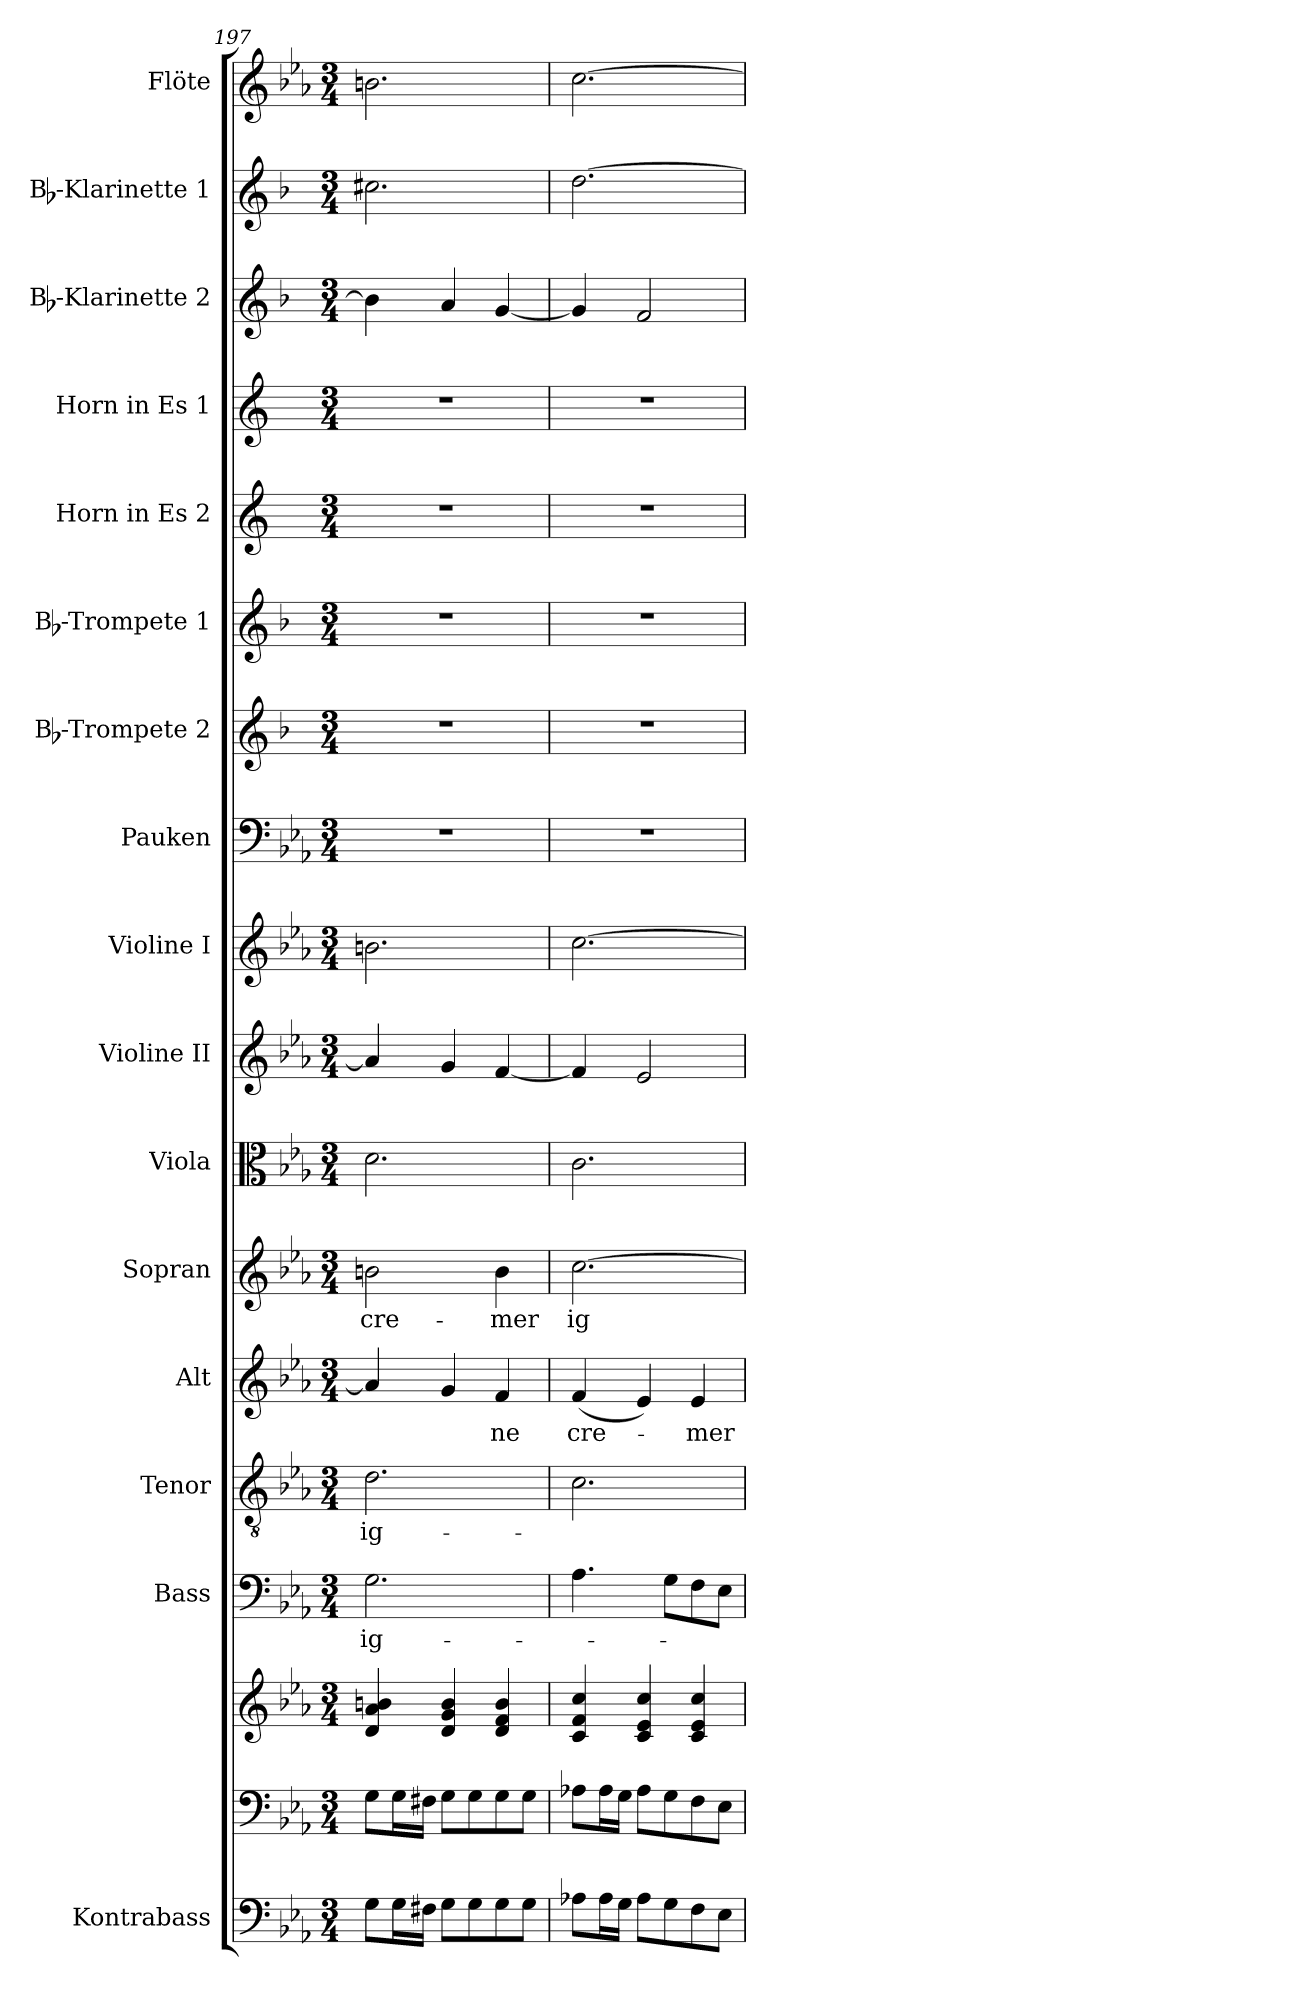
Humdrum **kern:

**kern	**kern	**kern	**kern	**text	**kern	**text	**kern	**text	**kern	**text	**kern	**kern	**kern	**kern	**kern	**kern	**kern	**kern	**kern	**kern	**kern
*part17	*part16	*part16	*part15	*part15	*part14	*part14	*part13	*part13	*part12	*part12	*part11	*part10	*part9	*part8	*part7	*part6	*part5	*part4	*part3	*part2	*part1
*staff18	*staff17	*staff16	*staff15	*staff15	*staff14	*staff14	*staff13	*staff13	*staff12	*staff12	*staff11	*staff10	*staff9	*staff8	*staff7	*staff6	*staff5	*staff4	*staff3	*staff2	*staff1
*I"Kontrabass	*	*	*I"Bass	*	*I"Tenor	*	*I"Alt	*	*I"Sopran	*	*I"Viola	*I"Violine II	*I"Violine I	*I"Pauken	*I"Bb-Trompete 2	*I"Bb-Trompete 1	*I"Horn in Es 2	*I"Horn in Es 1	*I"Bb-Klarinette 2	*I"Bb-Klarinette 1	*I"Flöte
*I'Kb.	*	*	*I'B.	*	*I'T.	*	*I'A.	*	*I'S.	*	*I'Vla.	*I'Vl. II	*I'Vl. I	*I'Pk.	*I'Bb Trp. 2	*I'Bb Trp. 1	*	*	*I'Bb Kl. 2	*I'Bb Kl. 1	*I'Fl.
*clefF4	*clefF4	*clefG2	*clefF4	*	*clefGv2	*	*clefG2	*	*clefG2	*	*clefC3	*clefG2	*clefG2	*clefF4	*clefG2	*clefG2	*clefG2	*clefG2	*clefG2	*clefG2	*clefG2
*ITrd7c12	*	*	*	*	*	*	*	*	*	*	*	*	*	*	*ITrd1c2	*ITrd1c2	*ITrd5c9	*ITrd5c9	*ITrd1c2	*ITrd1c2	*
*k[b-e-a-]	*k[b-e-a-]	*k[b-e-a-]	*k[b-e-a-]	*	*k[b-e-a-]	*	*k[b-e-a-]	*	*k[b-e-a-]	*	*k[b-e-a-]	*k[b-e-a-]	*k[b-e-a-]	*k[b-e-a-]	*k[b-e-a-]	*k[b-e-a-]	*k[b-e-a-]	*k[b-e-a-]	*k[b-e-a-]	*k[b-e-a-]	*k[b-e-a-]
*E-:	*E-:	*E-:	*E-:	*	*E-:	*	*E-:	*	*E-:	*	*E-:	*E-:	*E-:	*E-:	*E-:	*E-:	*E-:	*E-:	*E-:	*E-:	*E-:
*M3/4	*M3/4	*M3/4	*M3/4	*	*M3/4	*	*M3/4	*	*M3/4	*	*M3/4	*M3/4	*M3/4	*M3/4	*M3/4	*M3/4	*M3/4	*M3/4	*M3/4	*M3/4	*M3/4
=197	=197	=197	=197	=197	=197	=197	=197	=197	=197	=197	=197	=197	=197	=197	=197	=197	=197	=197	=197	=197	=197
!	!	!	!	!LO:LY:b	!	!LO:LY:b	!	!	!	!LO:LY:b	!	!	!	!	!	!	!	!	!	!	!
8GG\L	8G\L	4d/ 4a-/ 4bn/	2.G\	ig-	2.d\	ig-	4a-/]	.	2bn\	cre-	2.d\	4a-/]	2.bn\	2.r	2.r	2.r	2.r	2.r	4a-\]	2.bn\	2.bn\
16GG\L	16G\L	.	.	.	.	.	.	.	.	.	.	.	.	.	.	.	.	.	.	.	.
16FF#X\JJ	16F#X\JJ	.	.	.	.	.	.	.	.	.	.	.	.	.	.	.	.	.	.	.	.
8GG\L	8G\L	4d/ 4g/ 4b/	.	.	.	.	4g/	.	.	.	.	4g/	.	.	.	.	.	.	4g/	.	.
8GG\	8G\	.	.	.	.	.	.	.	.	.	.	.	.	.	.	.	.	.	.	.	.
!	!	!	!	!	!	!	!	!LO:LY:b	!	!LO:LY:b	!	!	!	!	!	!	!	!	!	!	!
8GG\	8G\	4d/ 4f/ 4b/	.	.	.	.	4f/	-ne	4b\	-mer	.	[4f/	.	.	.	.	.	.	[4f/	.	.
8GG\J	8G\J	.	.	.	.	.	.	.	.	.	.	.	.	.	.	.	.	.	.	.	.
=198	=198	=198	=198	=198	=198	=198	=198	=198	=198	=198	=198	=198	=198	=198	=198	=198	=198	=198	=198	=198	=198
!	!	!	!	!	!	!	!	!LO:LY:b	!	!LO:LY:b	!	!	!	!	!	!	!	!	!	!	!
8AA-X\L	8A-X\L	4c/ 4f/ 4cc/	4.A-\	.	2.c\	.	(<4f/	cre-	[2.cc\	ig-	2.c\	4f/]	[2.cc\	2.r	2.r	2.r	2.r	2.r	4f/]	[2.cc\	[2.cc\
16AA-\L	16A-\L	.	.	.	.	.	.	.	.	.	.	.	.	.	.	.	.	.	.	.	.
16GG\JJ	16G\JJ	.	.	.	.	.	.	.	.	.	.	.	.	.	.	.	.	.	.	.	.
8AA-\L	8A-\L	4c/ 4e-/ 4cc/	.	.	.	.	4e-/)	.	.	.	.	2e-/	.	.	.	.	.	.	2e-/	.	.
8GG\	8G\	.	8G\L	.	.	.	.	.	.	.	.	.	.	.	.	.	.	.	.	.	.
!	!	!	!	!	!	!	!	!LO:LY:b	!	!	!	!	!	!	!	!	!	!	!	!	!
8FF\	8F\	4c/ 4e-/ 4cc/	8F\	.	.	.	4e-/	-mer	.	.	.	.	.	.	.	.	.	.	.	.	.
8EE-\J	8E-\J	.	8E-\J	.	.	.	.	.	.	.	.	.	.	.	.	.	.	.	.	.	.
=	=	=	=	=	=	=	=	=	=	=	=	=	=	=	=	=	=	=	=	=	=
*-	*-	*-	*-	*-	*-	*-	*-	*-	*-	*-	*-	*-	*-	*-	*-	*-	*-	*-	*-	*-	*-
